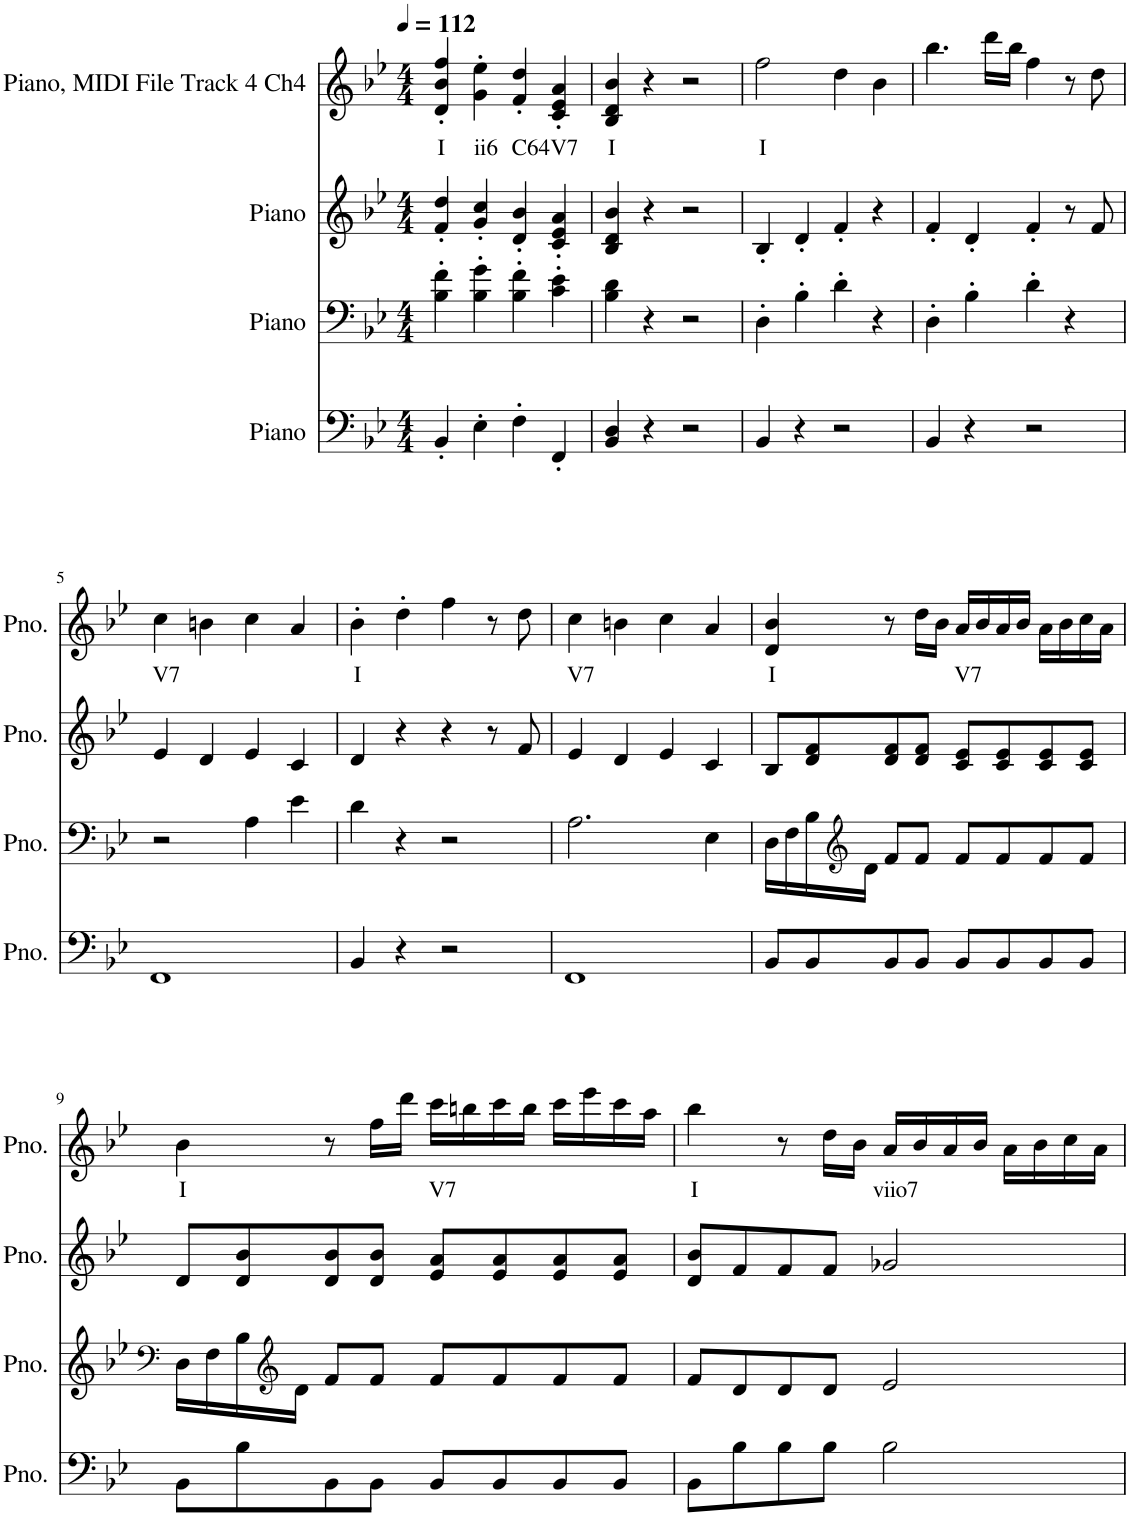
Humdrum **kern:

**kern	**kern	**kern	**kern	**text
*part4	*part3	*part2	*part1	*part1
*staff4	*staff3	*staff2	*staff1	*staff1
*I"Piano	*I"Piano	*I"Piano	*I"Piano, MIDI File Track 4 Ch4	*
*I'Pno.	*I'Pno.	*I'Pno.	*I'Pno.	*
*clefF4	*clefF4	*clefG2	*clefG2	*
*k[b-e-]	*k[b-e-]	*k[b-e-]	*k[b-e-]	*
*M4/4	*M4/4	*M4/4	*M4/4	*
*MM112	*MM112	*MM112	*MM112	*
=1	=1	=1	=1	=1
!	!	!	!	!LO:LY:b
4BB-'/	4B-\' 4f\'	4f/' 4dd/'	4d/' 4b-/' 4ff/'	I
!	!	!	!	!LO:LY:b
4E-'\	4B-\' 4g\'	4g/' 4cc/'	4g\' 4ee-\'	ii6
!	!	!	!	!LO:LY:b
4F'\	4B-\' 4f\'	4d/' 4b-/'	4f/' 4dd/'	C64
!	!	!	!	!LO:LY:b
4FF'/	4c\' 4e-\'	4c/' 4e-/' 4a/'	4c/' 4e-/' 4a/'	V7
=2	=2	=2	=2	=2
!	!	!	!	!LO:LY:b
4BB-/ 4D/	4B-\ 4d\	4B-/ 4d/ 4b-/	4B-/ 4d/ 4b-/	I
4r	4r	4r	4r	.
2r	2r	2r	2r	.
=3	=3	=3	=3	=3
!	!	!	!	!LO:LY:b
4BB-/	4D'\	4B-'/	2ff\	I
4r	4B-'\	4d'/	.	.
2r	4d'\	4f'/	4dd\	.
.	4r	4r	4b-\	.
=4	=4	=4	=4	=4
4BB-/	4D'\	4f'/	4.bb-\	.
4r	4B-'\	4d'/	.	.
.	.	.	16ddd\LL	.
.	.	.	16bb-\JJ	.
2r	4d'\	4f'/	4ff\	.
.	4r	8r	8r	.
.	.	8f/	8dd\	.
!!LO:LB:g=z
=5	=5	=5	=5	=5
!	!	!	!	!LO:LY:b
1FF	2r	4e-/	4cc\	V7
.	.	4d/	4bn\	.
.	4A\	4e-/	4cc\	.
.	4e-\	4c/	4a/	.
=6	=6	=6	=6	=6
!	!	!	!	!LO:LY:b
4BB-/	4d\	4d/	4b-'\	I
4r	4r	4r	4dd'\	.
2r	2r	4r	4ff\	.
.	.	8r	8r	.
.	.	8f/	8dd\	.
=7	=7	=7	=7	=7
!	!	!	!	!LO:LY:b
1FF	2.A\	4e-/	4cc\	V7
.	.	4d/	4bn\	.
.	.	4e-/	4cc\	.
.	4E-\	4c/	4a/	.
=8	=8	=8	=8	=8
!	!	!	!	!LO:LY:b
8BB-/L	16D\LL	8B-/L	4d/ 4b-/	I
.	16F\	.	.	.
8BB-/	16B-\	8d/ 8f/	.	.
*	*clefG2	*	*	*
.	16d\JJ	.	.	.
8BB-/	8f/L	8d/ 8f/	8r	.
8BB-/J	8f/J	8d/ 8f/J	16dd\LL	.
.	.	.	16b-\JJ	.
!	!	!	!	!LO:LY:b
8BB-/L	8f/L	8c/ 8e-/L	16a/LL	V7
.	.	.	16b-/	.
8BB-/	8f/	8c/ 8e-/	16a/	.
.	.	.	16b-/JJ	.
8BB-/	8f/	8c/ 8e-/	16a\LL	.
.	.	.	16b-\	.
8BB-/J	8f/J	8c/ 8e-/J	16cc\	.
.	.	.	16a\JJ	.
!!LO:LB:g=z
=9	=9	=9	=9	=9
*	*clefF4	*	*	*
!	!	!	!	!LO:LY:b
8BB-\L	16D\LL	8d/L	4b-\	I
.	16F\	.	.	.
8B-\	16B-\	8d/ 8b-/	.	.
*	*clefG2	*	*	*
.	16d\JJ	.	.	.
8BB-\	8f/L	8d/ 8b-/	8r	.
8BB-\J	8f/J	8d/ 8b-/J	16ff\LL	.
.	.	.	16ddd\JJ	.
!	!	!	!	!LO:LY:b
8BB-/L	8f/L	8e-/ 8a/L	16ccc\LL	V7
.	.	.	16bbn\	.
8BB-/	8f/	8e-/ 8a/	16ccc\	.
.	.	.	16bb\JJ	.
8BB-/	8f/	8e-/ 8a/	16ccc\LL	.
.	.	.	16eee-\	.
8BB-/J	8f/J	8e-/ 8a/J	16ccc\	.
.	.	.	16aa\JJ	.
=10	=10	=10	=10	=10
!	!	!	!	!LO:LY:b
8BB-\L	8f/L	8d/ 8b-/L	4bb-\	I
8B-\	8d/	8f/	.	.
8B-\	8d/	8f/	8r	.
8B-\J	8d/J	8f/J	16dd\LL	.
.	.	.	16b-\JJ	.
!	!	!	!	!LO:LY:b
2B-\	2e-/	2g-X/	16a/LL	viio7
.	.	.	16b-/	.
.	.	.	16a/	.
.	.	.	16b-/JJ	.
.	.	.	16a\LL	.
.	.	.	16b-\	.
.	.	.	16cc\	.
.	.	.	16a\JJ	.
=	=	=	=	=
*-	*-	*-	*-	*-
